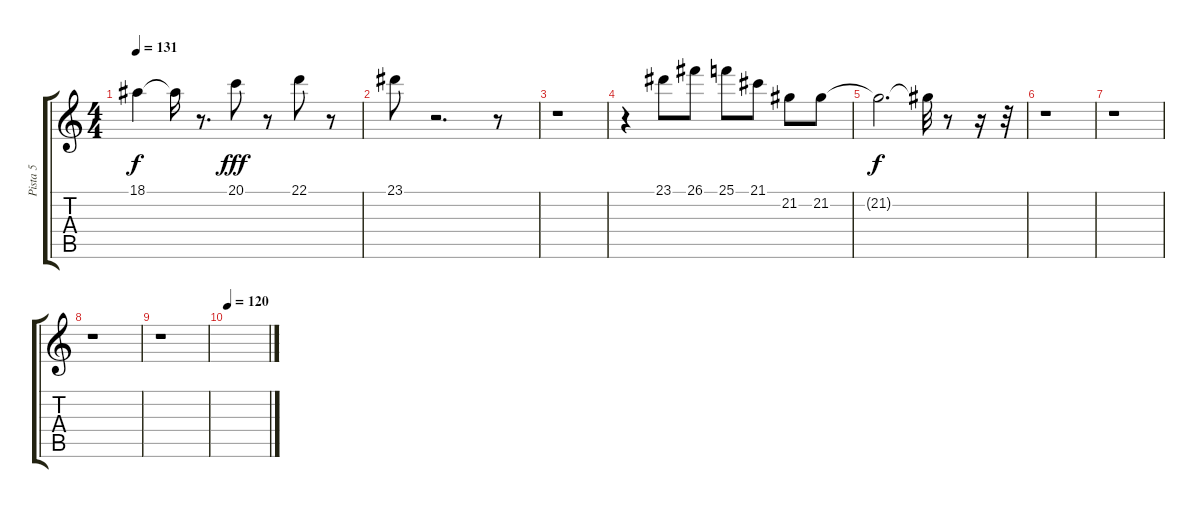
\track ("Pista 5" "Pista 5") {instrument fx5brightness}
\staff {score tabs}
\tuning (E4 B3 G3 D3 A2 E2) {hide}
\ts (4 4)
\tempo 131
\clef g2
\ks c
18.1{t}.4{dy f} 18.1{t}.16 r.8{d} 20.1.8{dy fff} r.8 22.1.8 r.8 |
23.1.8 r.2{d} r.8 |
r.1 |
r.4 23.1.8 26.1.8 25.1.8 21.1.8 21.2.8 21.2.8 |
21.2{t}.2{d dy f} 21.2{t}.32 r.8 r.16 r.32 |
r.1 |
r.1 |
r.1 |
r.1 |
\tempo 120
